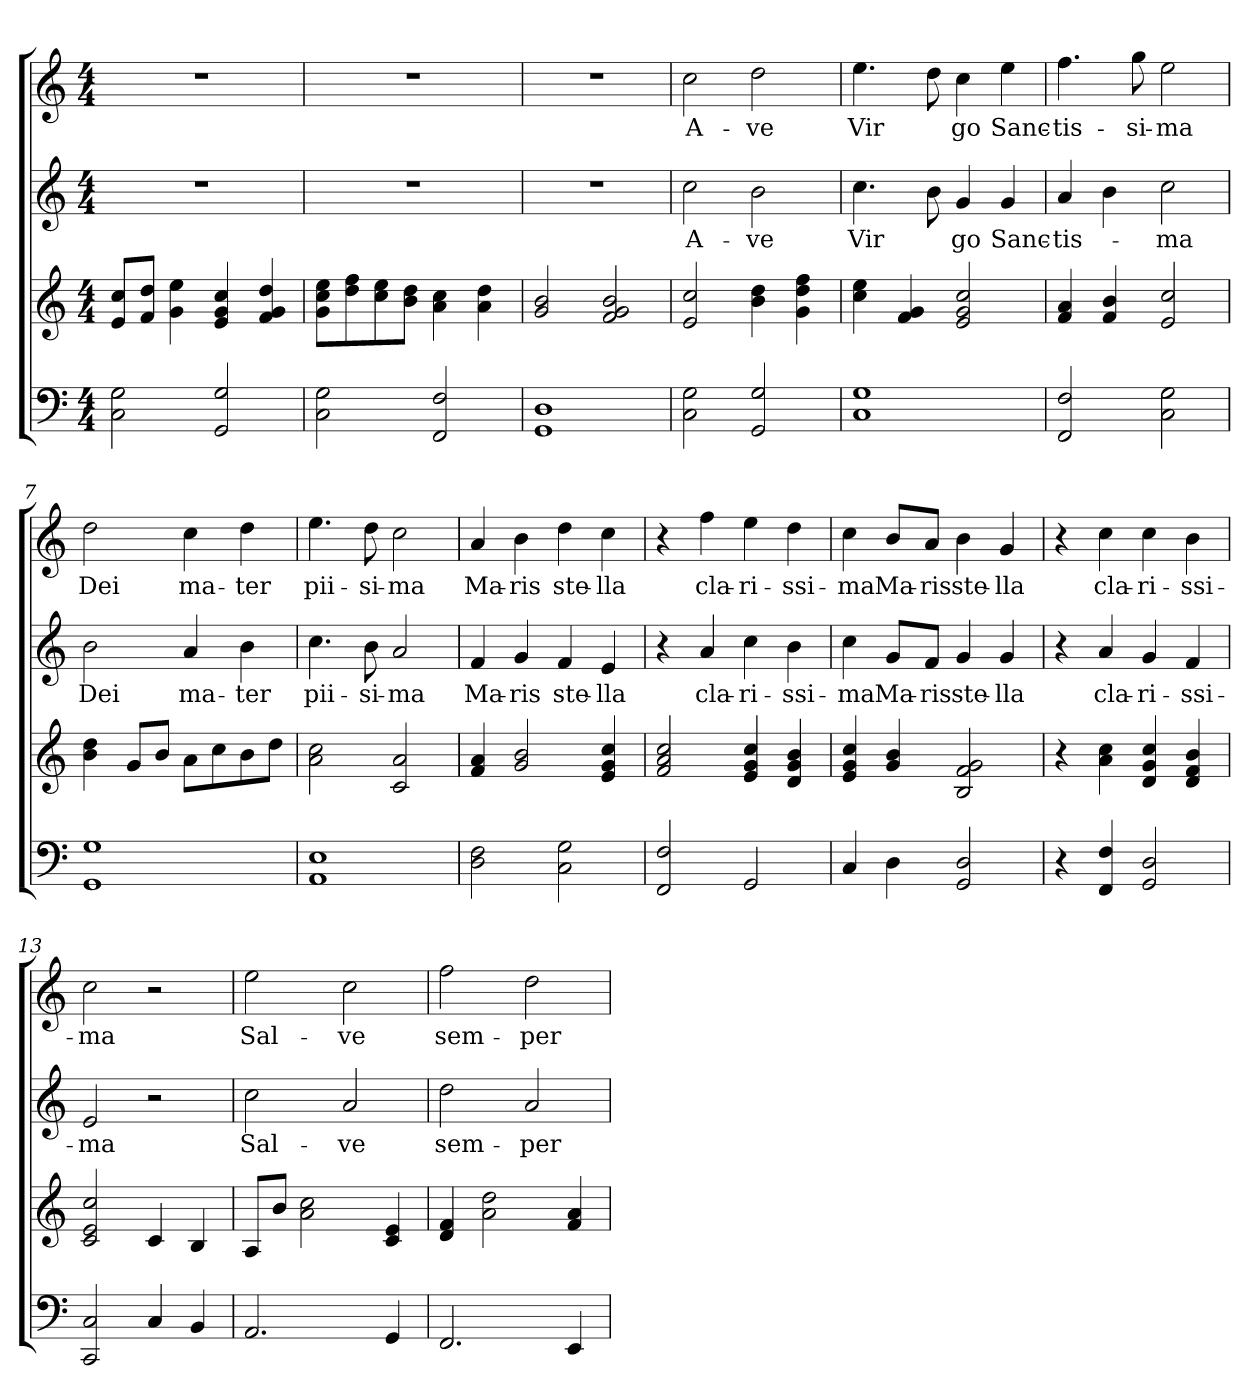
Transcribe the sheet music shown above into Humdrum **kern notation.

**kern	**kern	**kern	**text	**kern	**text
*part3	*part3	*part2	*part2	*part1	*part1
*staff4	*staff3	*staff2	*staff2	*staff1	*staff1
*clefF4	*clefG2	*clefG2	*	*clefG2	*
*k[]	*k[]	*k[]	*	*k[]	*
*C:	*C:	*C:	*	*C:	*
*M4/4	*M4/4	*M4/4	*	*M4/4	*
=1	=1	=1	=1	=1	=1
2C\ 2G\	8e/ 8cc/L	1r	.	1r	.
.	8f/ 8dd/J	.	.	.	.
.	4g\ 4ee\	.	.	.	.
2GG/ 2G/	4e/ 4g/ 4cc/	.	.	.	.
.	4f/ 4g/ 4dd/	.	.	.	.
=2	=2	=2	=2	=2	=2
2C\ 2G\	8g\ 8cc\ 8ee\L	1r	.	1r	.
.	8dd\ 8ff\	.	.	.	.
.	8cc\ 8ee\	.	.	.	.
.	8b\ 8dd\J	.	.	.	.
2FF/ 2F/	4a\ 4cc\	.	.	.	.
.	4a\ 4dd\	.	.	.	.
=3	=3	=3	=3	=3	=3
1GG 1D	2g/ 2b/	1r	.	1r	.
.	2f/ 2g/ 2b/	.	.	.	.
=4	=4	=4	=4	=4	=4
!	!	!	!LO:LY:a	!	!LO:LY:b
2C\ 2G\	2e/ 2cc/	2cc\	A-	2cc\	A-
!	!	!	!LO:LY:a	!	!LO:LY:b
2GG/ 2G/	4b\ 4dd\	2b\	-ve	2dd\	-ve
.	4g\ 4dd\ 4ff\	.	.	.	.
=5	=5	=5	=5	=5	=5
!	!	!	!LO:LY:a	!	!LO:LY:b
1C 1G	4cc\ 4ee\	4.cc\	Vir	4.ee\	Vir
.	4f/ 4g/	.	.	.	.
.	.	8b\	.	8dd\	.
!	!	!	!LO:LY:a	!	!LO:LY:b
.	2e/ 2g/ 2cc/	4g/	go	4cc\	go
!	!	!	!LO:LY:a	!	!LO:LY:b
.	.	4g/	Sanc-	4ee\	Sanc-
=6	=6	=6	=6	=6	=6
!	!	!	!LO:LY:a	!	!LO:LY:b
2FF/ 2F/	4f/ 4a/	4a/	-tis-	4.ff\	-tis-
.	4f/ 4b/	4b\	.	.	.
!	!	!	!	!	!LO:LY:b
.	.	.	.	8gg\	-si-
!	!	!	!LO:LY:a:rj	!	!LO:LY:b:rj
2C\ 2G\	2e/ 2cc/	2cc\	-ma	2ee\	-ma
!!LO:LB:g=z
=7	=7	=7	=7	=7	=7
!	!	!	!LO:LY:a	!	!LO:LY:b
1GG 1G	4b\ 4dd\	2b\	Dei	2dd\	Dei
.	8g/L	.	.	.	.
.	8b/J	.	.	.	.
!	!	!	!LO:LY:a	!	!LO:LY:b
.	8a\L	4a/	ma-	4cc\	ma-
.	8cc\	.	.	.	.
!	!	!	!LO:LY:a	!	!LO:LY:b
.	8b\	4b\	-ter	4dd\	-ter
.	8dd\J	.	.	.	.
=8	=8	=8	=8	=8	=8
!	!	!	!LO:LY:a	!	!LO:LY:b
1AA 1E	2a\ 2cc\	4.cc\	pii-	4.ee\	pii-
!	!	!	!LO:LY:a	!	!LO:LY:b
.	.	8b\	-si-	8dd\	-si-
!	!	!	!LO:LY:a	!	!LO:LY:b
.	2c/ 2a/	2a/	-ma	2cc\	-ma
=9	=9	=9	=9	=9	=9
!	!	!	!LO:LY:a	!	!LO:LY:b
2D\ 2F\	4f/ 4a/	4f/	Ma-	4a/	Ma-
!	!	!	!LO:LY:a	!	!LO:LY:b
.	2g/ 2b/	4g/	-ris	4b\	-ris
!	!	!	!LO:LY:a	!	!LO:LY:b
2C\ 2G\	.	4f/	ste-	4dd\	ste-
!	!	!	!LO:LY:a	!	!LO:LY:b
.	4e/ 4g/ 4cc/	4e/	-lla	4cc\	-lla
=10	=10	=10	=10	=10	=10
2FF/ 2F/	2f/ 2a/ 2cc/	4r	.	4r	.
!	!	!	!LO:LY:a	!	!LO:LY:b
.	.	4a/	cla-	4ff\	cla-
!	!	!	!LO:LY:a	!	!LO:LY:b
2GG/	4e/ 4g/ 4cc/	4cc\	-ri-	4ee\	-ri-
!	!	!	!LO:LY:a	!	!LO:LY:b
.	4d/ 4g/ 4b/	4b\	-ssi-	4dd\	-ssi-
=11	=11	=11	=11	=11	=11
!	!	!	!LO:LY:a	!	!LO:LY:b
4C/	4e/ 4g/ 4cc/	4cc\	-ma	4cc\	-ma
!	!	!	!LO:LY:a	!	!LO:LY:b
4D\	4g/ 4b/	8g/L	Ma-	8b/L	Ma-
!	!	!	!LO:LY:a	!	!LO:LY:b
.	.	8f/J	-ris	8a/J	-ris
!	!	!	!LO:LY:a	!	!LO:LY:b
2GG/ 2D/	2B/ 2f/ 2g/	4g/	ste-	4b\	ste-
!	!	!	!LO:LY:a	!	!LO:LY:b
.	.	4g/	-lla	4g/	-lla
!!LO:LB:g=z
=12	=12	=12	=12	=12	=12
4r	4r	4r	.	4r	.
!	!	!	!LO:LY:a	!	!LO:LY:b
4FF/ 4F/	4a\ 4cc\	4a/	cla-	4cc\	cla-
!	!	!	!LO:LY:a	!	!LO:LY:b
2GG/ 2D/	4d/ 4g/ 4cc/	4g/	-ri-	4cc\	-ri-
!	!	!	!LO:LY:a	!	!LO:LY:b
.	4d/ 4f/ 4b/	4f/	-ssi-	4b\	-ssi-
=13	=13	=13	=13	=13	=13
!	!	!	!LO:LY:a	!	!LO:LY:b
2CC/ 2C/	2c/ 2e/ 2cc/	2e/	-ma	2cc\	-ma
4C/	4c/	2r	.	2r	.
4BB/	4B/	.	.	.	.
=14	=14	=14	=14	=14	=14
!	!	!	!LO:LY:a	!	!LO:LY:b
2.AA/	8A/L	2cc\	Sal-	2ee\	Sal-
.	8b/J	.	.	.	.
.	2a\ 2cc\	.	.	.	.
!	!	!	!LO:LY:a	!	!LO:LY:b
.	.	2a/	-ve	2cc\	-ve
4GG/	4c/ 4e/	.	.	.	.
=15	=15	=15	=15	=15	=15
!	!	!	!LO:LY:a	!	!LO:LY:b
2.FF/	4d/ 4f/	2dd\	sem-	2ff\	sem-
.	2a\ 2dd\	.	.	.	.
!	!	!	!LO:LY:a	!	!LO:LY:b
.	.	2a/	-per	2dd\	-per
4EE/	4f/ 4a/	.	.	.	.
=	=	=	=	=	=
*-	*-	*-	*-	*-	*-
